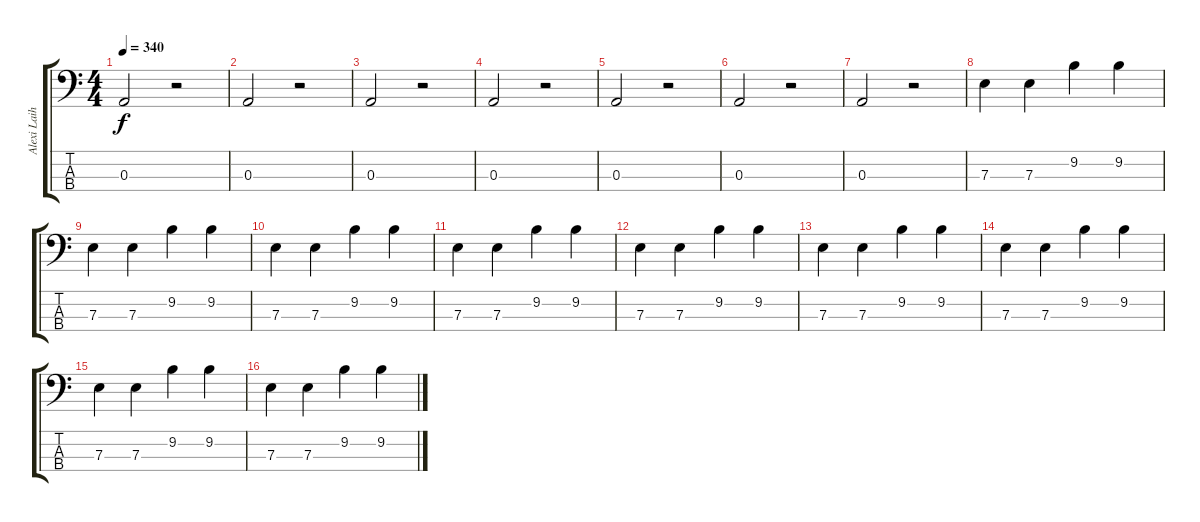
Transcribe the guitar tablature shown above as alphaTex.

\track ("Alexi Laiho Bass" "Alexi Laih") {instrument electricbasspick}
\staff {score tabs}
\tuning (G2 D2 A1 E1) {hide}
\ts (4 4)
\tempo 340
\clef f4
\ks c
0.3.2{dy f} r.2 |
0.3.2 r.2 |
0.3.2 r.2 |
0.3.2 r.2 |
0.3.2 r.2 |
0.3.2 r.2 |
0.3.2 r.2 |
7.3.4 7.3.4 9.2.4 9.2.4 |
7.3.4 7.3.4 9.2.4 9.2.4 |
7.3.4 7.3.4 9.2.4 9.2.4 |
7.3.4 7.3.4 9.2.4 9.2.4 |
7.3.4 7.3.4 9.2.4 9.2.4 |
7.3.4 7.3.4 9.2.4 9.2.4 |
7.3.4 7.3.4 9.2.4 9.2.4 |
7.3.4 7.3.4 9.2.4 9.2.4 |
7.3.4 7.3.4 9.2.4 9.2.4
